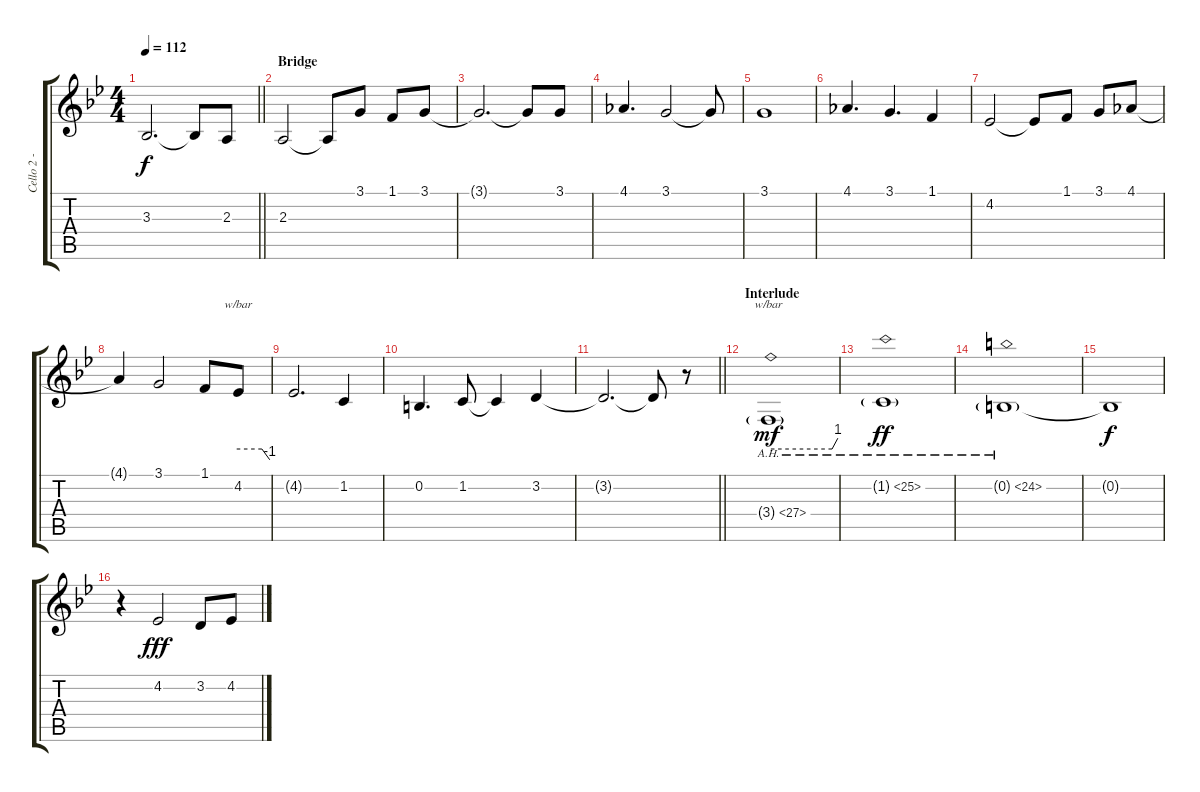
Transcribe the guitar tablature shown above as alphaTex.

\track ("Cello 2 - Perttu" "Cello 2 - ") {instrument cello}
\staff {score tabs}
\tuning (E4 B3 G3 D3 A2 E2) {hide}
\ts (4 4)
\tempo 112
\clef g2
\barLineRight lightlight
\ks bb
3.3.2{d dy f} 3.3{t}.8 2.3.8 |
\section ("" "Bridge")
2.3.2 2.3{t}.8 3.1.8 1.1.8 3.1.8 |
3.1{t}.2{d} 3.1{t}.8 3.1.8 |
4.1.4{d} 3.1.2 3.1{t}.8 |
3.1.1 |
4.1.4{d} 3.1.4{d} 1.1.4 |
4.2.2 4.2{t}.8 1.1.8 3.1.8 4.1.8 |
4.1{t}.4 3.1.2 1.1.8 4.2.8{tbe (custom default 0 0 45 0 60 -4)} |
4.2{t}.2{d} 1.2.4 |
0.2.4{d} 1.2.8 1.2{t}.4 3.2.4 |
\barLineRight lightlight
3.2{t}.2{d} 3.2{t}.8 r.8 |
\section ("" "Interlude")
3.4{ah 24 g}.1{tbe (custom default 0 0 55 0 60 4) dy mf volume 7} |
1.2{ah 24 g}.1{dy ff volume 9} |
0.2{ah 24 g}.1{volume 11} |
0.2{t}.1{dy f} |
r.4 4.2.2{dy fff} 3.2.8 4.2.8
